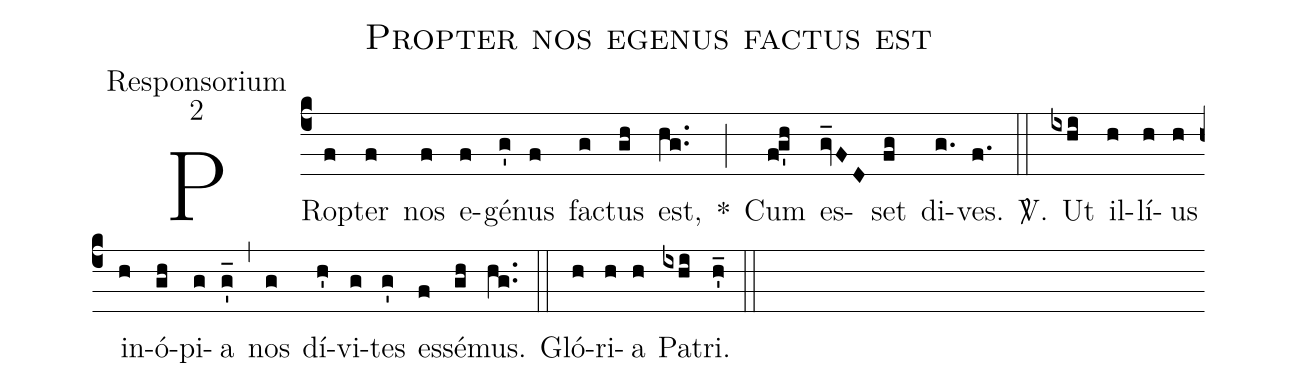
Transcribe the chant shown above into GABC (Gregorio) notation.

name:Propter nos egenus factus est;
office-part:Responsorium;
mode:2;
%%
(c4) PRop(f)ter(f) nos(f) e(f)gé(g')nus(f) fa(g)ctus(gh) est,(hg..) *(;) Cum(f!g'h) es(gv_FD)set(fg) di(g.)ves.(f.) <sp>V/</sp>.(::) Ut(ixhi) il(h)lí(h)us(h) in(h)ó(gh)pi(g)a(g'_) (,) nos(g) dí(h')vi(g)tes(g') es(f)sé(gh)mus.(hg..) (::) Gló(h)ri(h)a(h) Pa(ixhi)tri.(h'_) (::)
